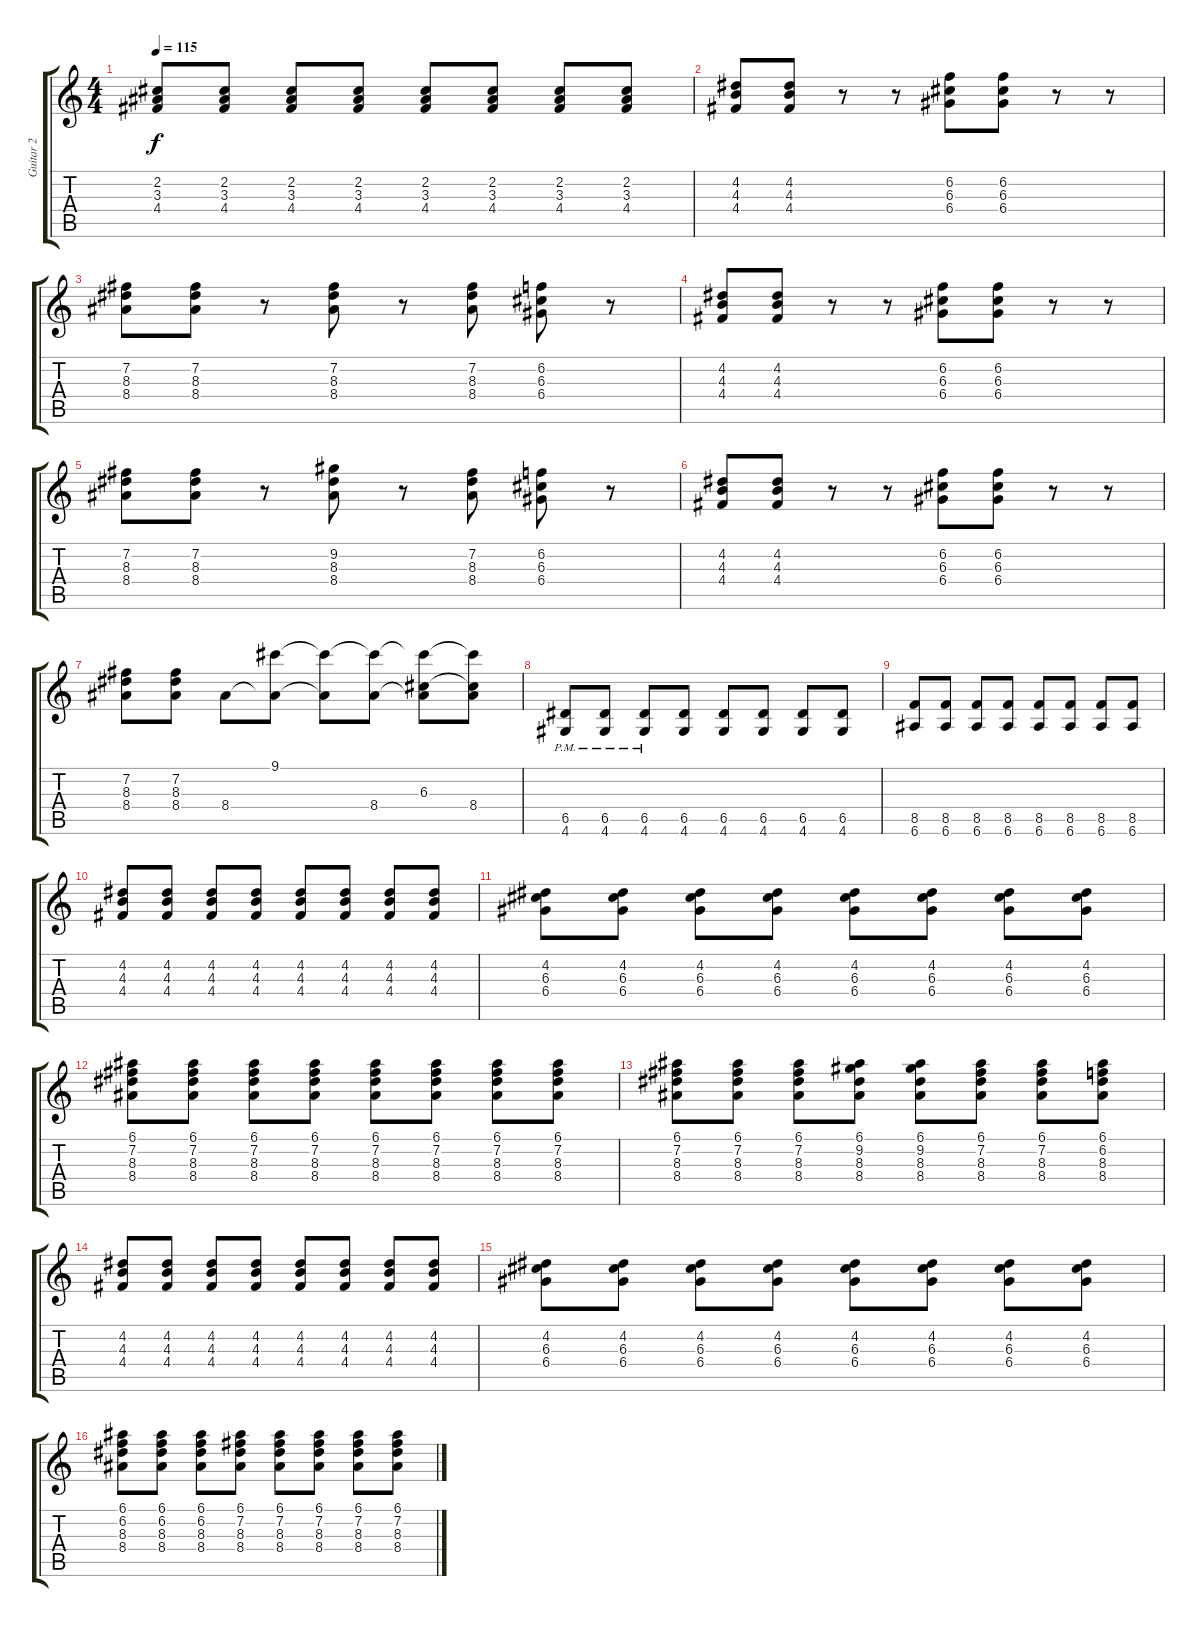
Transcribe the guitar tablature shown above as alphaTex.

\track ("Guitar 2" "Guitar 2") {instrument overdrivenguitar}
\staff {score tabs}
\tuning (E4 B3 G3 D3 A2 E2) {hide}
\ts (4 4)
\tempo 115
\clef g2
\ks c
(2.2 3.3 4.4).8{dy f} (2.2 3.3 4.4).8 (2.2 3.3 4.4).8 (2.2 3.3 4.4).8 (2.2 3.3 4.4).8 (2.2 3.3 4.4).8 (2.2 3.3 4.4).8 (2.2 3.3 4.4).8 |
(4.2 4.3 4.4).8 (4.2 4.3 4.4).8 r.8 r.8 (6.2 6.3 6.4).8 (6.2 6.3 6.4).8 r.8 r.8 |
(7.2 8.3 8.4).8 (7.2 8.3 8.4).8 r.8 (7.2 8.3 8.4).8 r.8 (7.2 8.3 8.4).8 (6.2 6.3 6.4).8 r.8 |
(4.2 4.3 4.4).8 (4.2 4.3 4.4).8 r.8 r.8 (6.2 6.3 6.4).8 (6.2 6.3 6.4).8 r.8 r.8 |
(7.2 8.3 8.4).8 (7.2 8.3 8.4).8 r.8 (9.2 8.3 8.4).8 r.8 (7.2 8.3 8.4).8 (6.2 6.3 6.4).8 r.8 |
(4.2 4.3 4.4).8 (4.2 4.3 4.4).8 r.8 r.8 (6.2 6.3 6.4).8 (6.2 6.3 6.4).8 r.8 r.8 |
(7.2 8.3 8.4).8 (7.2 8.3 8.4).8 8.4.8 (9.1 8.4{t}).8 (9.1{t} 8.4{t}).8 (9.1{t} 8.4).8 (9.1{t} 6.3 8.4{t}).8 (9.1{t} 6.3{t} 8.4).8 |
(6.5{pm} 4.6{pm}).8 (6.5{pm} 4.6{pm}).8 (6.5 4.6{pm}).8 (6.5 4.6).8 (6.5 4.6).8 (6.5 4.6).8 (6.5 4.6).8 (6.5 4.6).8 |
(8.5 6.6).8 (8.5 6.6).8 (8.5 6.6).8 (8.5 6.6).8 (8.5 6.6).8 (8.5 6.6).8 (8.5 6.6).8 (8.5 6.6).8 |
(4.2 4.3 4.4).8 (4.2 4.3 4.4).8 (4.2 4.3 4.4).8 (4.2 4.3 4.4).8 (4.2 4.3 4.4).8 (4.2 4.3 4.4).8 (4.2 4.3 4.4).8 (4.2 4.3 4.4).8 |
(4.2 6.3 6.4).8 (4.2 6.3 6.4).8 (4.2 6.3 6.4).8 (4.2 6.3 6.4).8 (4.2 6.3 6.4).8 (4.2 6.3 6.4).8 (4.2 6.3 6.4).8 (4.2 6.3 6.4).8 |
(6.1 7.2 8.3 8.4).8 (6.1 7.2 8.3 8.4).8 (6.1 7.2 8.3 8.4).8 (6.1 7.2 8.3 8.4).8 (6.1 7.2 8.3 8.4).8 (6.1 7.2 8.3 8.4).8 (6.1 7.2 8.3 8.4).8 (6.1 7.2 8.3 8.4).8 |
(6.1 7.2 8.3 8.4).8 (6.1 7.2 8.3 8.4).8 (6.1 7.2 8.3 8.4).8 (6.1 9.2 8.3 8.4).8 (6.1 9.2 8.3 8.4).8 (6.1 7.2 8.3 8.4).8 (6.1 7.2 8.3 8.4).8 (6.1 6.2 8.3 8.4).8 |
(4.2 4.3 4.4).8 (4.2 4.3 4.4).8 (4.2 4.3 4.4).8 (4.2 4.3 4.4).8 (4.2 4.3 4.4).8 (4.2 4.3 4.4).8 (4.2 4.3 4.4).8 (4.2 4.3 4.4).8 |
(4.2 6.3 6.4).8 (4.2 6.3 6.4).8 (4.2 6.3 6.4).8 (4.2 6.3 6.4).8 (4.2 6.3 6.4).8 (4.2 6.3 6.4).8 (4.2 6.3 6.4).8 (4.2 6.3 6.4).8 |
(6.1 6.2 8.3 8.4).8 (6.1 6.2 8.3 8.4).8 (6.1 6.2 8.3 8.4).8 (6.1 7.2 8.3 8.4).8 (6.1 7.2 8.3 8.4).8 (6.1 7.2 8.3 8.4).8 (6.1 7.2 8.3 8.4).8 (6.1 7.2 8.3 8.4).8
